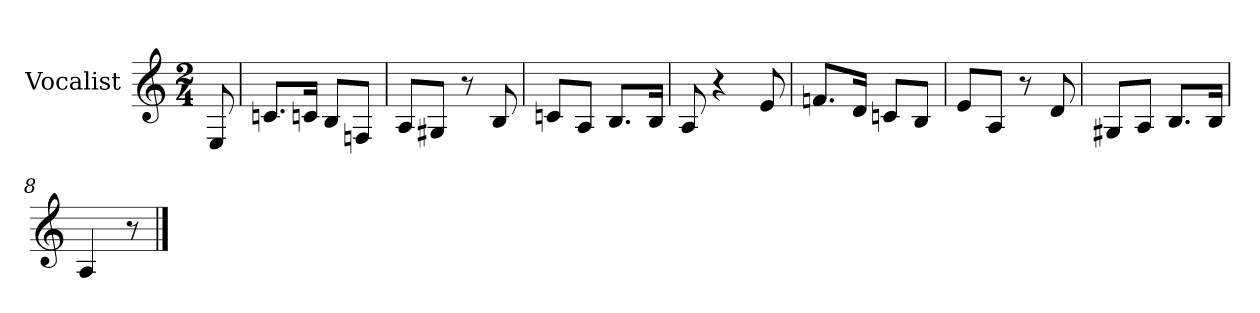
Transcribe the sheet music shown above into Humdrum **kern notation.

**kern
*part1
*staff1
*I"Vocalist
*k[]
*a:
*M2/4
=
8E
=1
8.cnL
16cnJk
8BL
8FnJ
=2
8AL
8G#XJ
8r
8B
=3
8cnL
8AJ
8.BL
16BJk
=4
8A
4r
8e
=5
8.fnL
16dJk
8cnL
8BJ
=6
8eL
8AJ
8r
8d
=7
8G#XL
8AJ
8.BL
16BJk
=8
4A
8r
==
*-
